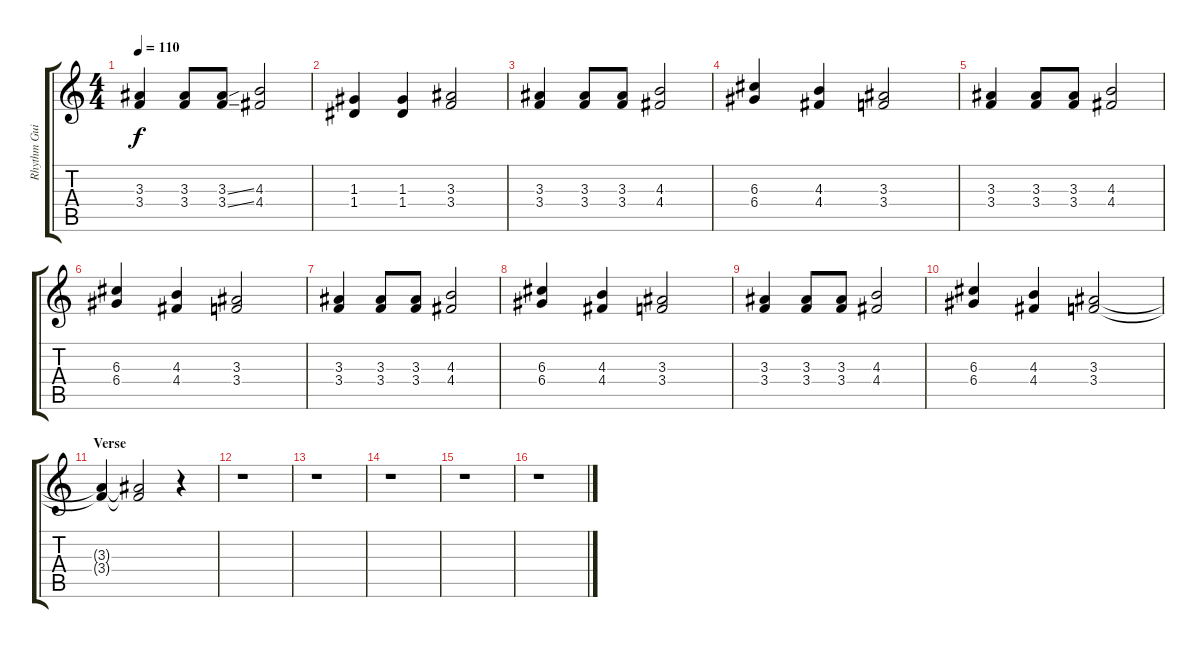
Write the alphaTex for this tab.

\track ("Rhythm Guitar" "Rhythm Gui") {instrument overdrivenguitar}
\staff {score tabs}
\tuning (E4 B3 G3 D3 A2 D2) {hide}
\ts (4 4)
\tempo 110
\clef g2
\ks c
(3.3 3.4).4{dy f} (3.3 3.4).8 (3.3{ss} 3.4{ss}).8 (4.3 4.4).2 |
(1.3 1.4).4 (1.3 1.4).4 (3.3 3.4).2 |
(3.3 3.4).4 (3.3 3.4).8 (3.3 3.4).8 (4.3 4.4).2 |
(6.3 6.4).4 (4.3 4.4).4 (3.3 3.4).2 |
(3.3 3.4).4 (3.3 3.4).8 (3.3 3.4).8 (4.3 4.4).2 |
(6.3 6.4).4 (4.3 4.4).4 (3.3 3.4).2 |
(3.3 3.4).4 (3.3 3.4).8 (3.3 3.4).8 (4.3 4.4).2 |
(6.3 6.4).4 (4.3 4.4).4 (3.3 3.4).2 |
(3.3 3.4).4 (3.3 3.4).8 (3.3 3.4).8 (4.3 4.4).2 |
(6.3 6.4).4 (4.3 4.4).4 (3.3 3.4).2{volume 0} |
\section ("" "Verse")
(3.3{t} 3.4{t}).4 (3.3{t} 3.4{t}).2 r.4{volume 11} |
r.1 |
r.1 |
r.1 |
r.1 |
r.1
